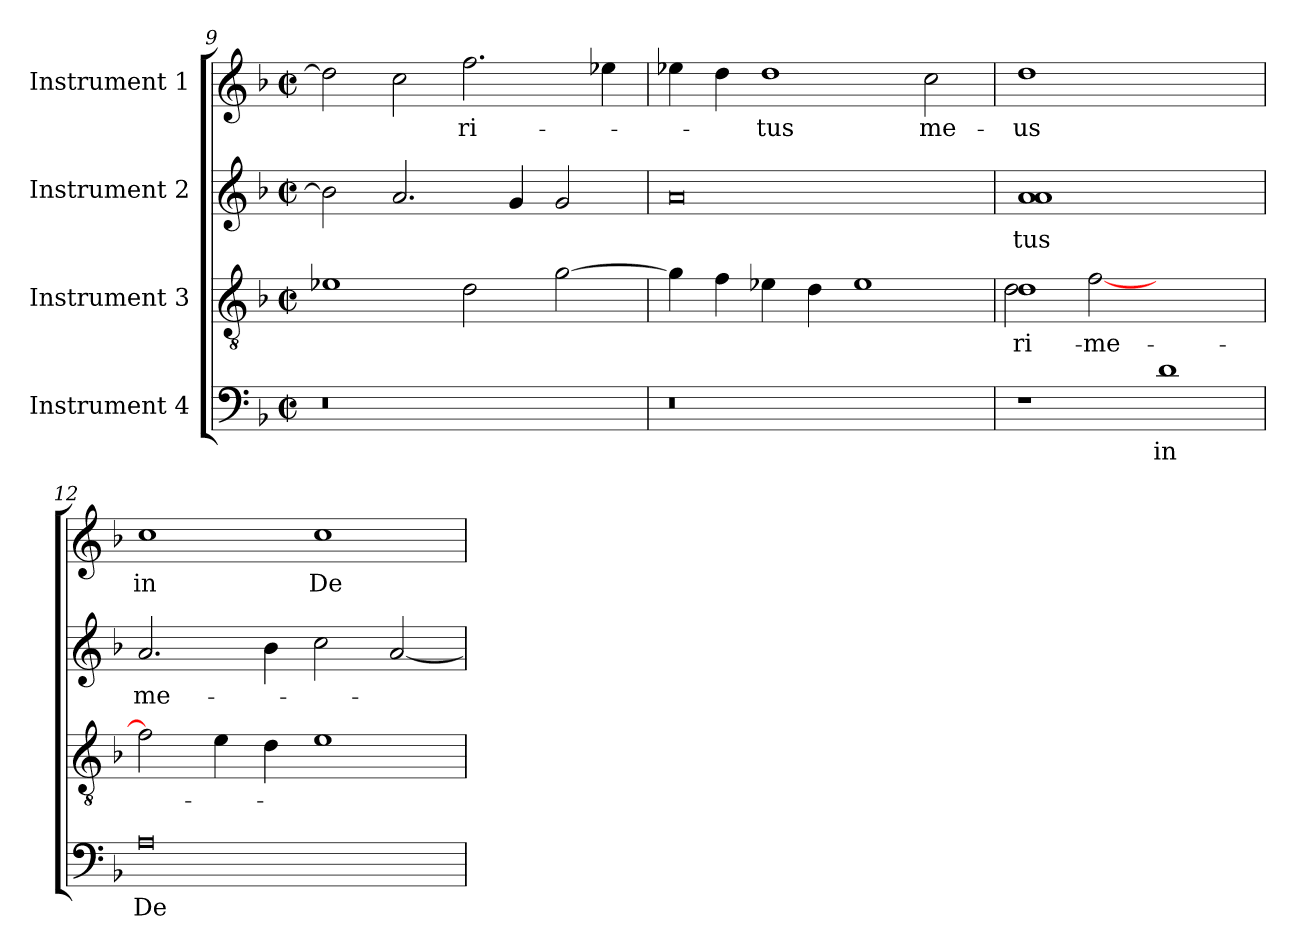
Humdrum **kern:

**kern	**text	**kern	**text	**kern	**text	**kern	**text
*part4	*part4	*part3	*part3	*part2	*part2	*part1	*part1
*staff4	*staff4	*staff3	*staff3	*staff2	*staff2	*staff1	*staff1
*I"Instrument 4	*	*I"Instrument 3	*	*I"Instrument 2	*	*I"Instrument 1	*
*clefF4	*	*clefGv2	*	*clefG2	*	*clefG2	*
*k[b-]	*	*k[b-]	*	*k[b-]	*	*k[b-]	*
*F:	*	*F:	*	*F:	*	*F:	*
*M2/2	*	*M2/2	*	*M2/2	*	*M2/2	*
*met(c|)	*	*met(c|)	*	*met(c|)	*	*met(c|)	*
=9	=9	=9	=9	=9	=9	=9	=9
0r	.	1e-X	.	2b-\]	.	2dd\]	.
.	.	.	.	2.a/	.	2cc\	.
!	!	!	!	!	!	!	!LO:LY:b:cj
.	.	2d\	.	.	.	2.ff\	-ri-
.	.	.	.	4g/	.	.	.
.	.	[>2g\	.	2g/	.	.	.
.	.	.	.	.	.	4ee-\	.
=10	=10	=10	=10	=10	=10	=10	=10
0r	.	4g\]	.	0a	.	4ee-\	.
.	.	4f\	.	.	.	4dd\	.
!	!	!	!	!	!	!	!LO:LY:b:cj
.	.	4e-\	.	.	.	1dd	-tus
.	.	4d\	.	.	.	.	.
.	.	1e-	.	.	.	.	.
!	!	!	!	!	!	!	!LO:LY:b:cj
.	.	.	.	.	.	2cc\	me-
=11	=11	=11	=11	=11	=11	=11	=11
!	!	!	!LO:LY:b:rj	!	!	!	!
*	*	*^	*	*	*	*	*
!	!	!	!	!LO:LY:b	!	!LO:LY:b:cj	!	!LO:LY:b:cj
1r	.	1d	2d\	-ri-	1a 1a	-tus	1dd	-us
!	!	!	!	!LO:LY:b	!	!	!	!
.	.	.	[>2f\	me-	.	.	.	.
!	!LO:LY:b:cj	!	!	!	!	!	!	!
1d	in	1ryy	1ryy	.	1ryy	.	1ryy	.
=12	=12	=12	=12	=12	=12	=12	=12	=12
!	!LO:LY:b:cj	!	!	!	!	!LO:LY:b	!	!LO:LY:b:cj
*	*	*v	*v	*	*	*	*	*
0A	De-	2f\]	.	2.a/	me-	1cc	in
.	.	4e\	.	.	.	.	.
.	.	4d\	.	4b-\	.	.	.
!	!	!	!	!	!	!	!LO:LY:b:cj
.	.	1e	.	2cc\	.	1cc	De-
.	.	.	.	[<2a/	.	.	.
=	=	=	=	=	=	=	=
*-	*-	*-	*-	*-	*-	*-	*-
